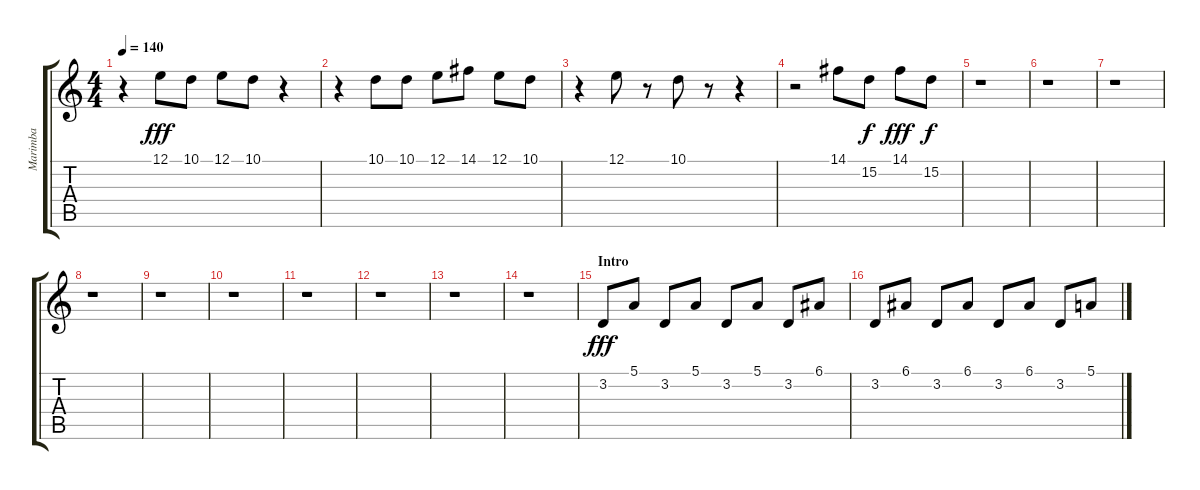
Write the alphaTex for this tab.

\track ("Marimba" "Marimba") {instrument marimba}
\staff {score tabs}
\tuning (E4 B3 G3 D3 A2 E2) {hide}
\ts (4 4)
\tempo 140
\clef g2
\ks c
r.4{dy f} 12.1.8{dy fff} 10.1.8 12.1.8 10.1.8 r.4 |
r.4 10.1.8 10.1.8 12.1.8 14.1.8 12.1.8 10.1.8 |
r.4 12.1.8 r.8 10.1.8 r.8 r.4 |
r.2 14.1.8 15.2.8{dy f} 14.1.8{dy fff} 15.2.8{dy f} |
r.1 |
r.1 |
r.1 |
r.1 |
r.1 |
r.1 |
r.1 |
r.1 |
r.1 |
r.1 |
\section ("" "Intro")
3.2.8{dy fff} 5.1.8 3.2.8 5.1.8 3.2.8 5.1.8 3.2.8 6.1.8 |
3.2.8 6.1.8 3.2.8 6.1.8 3.2.8 6.1.8 3.2.8 5.1.8
